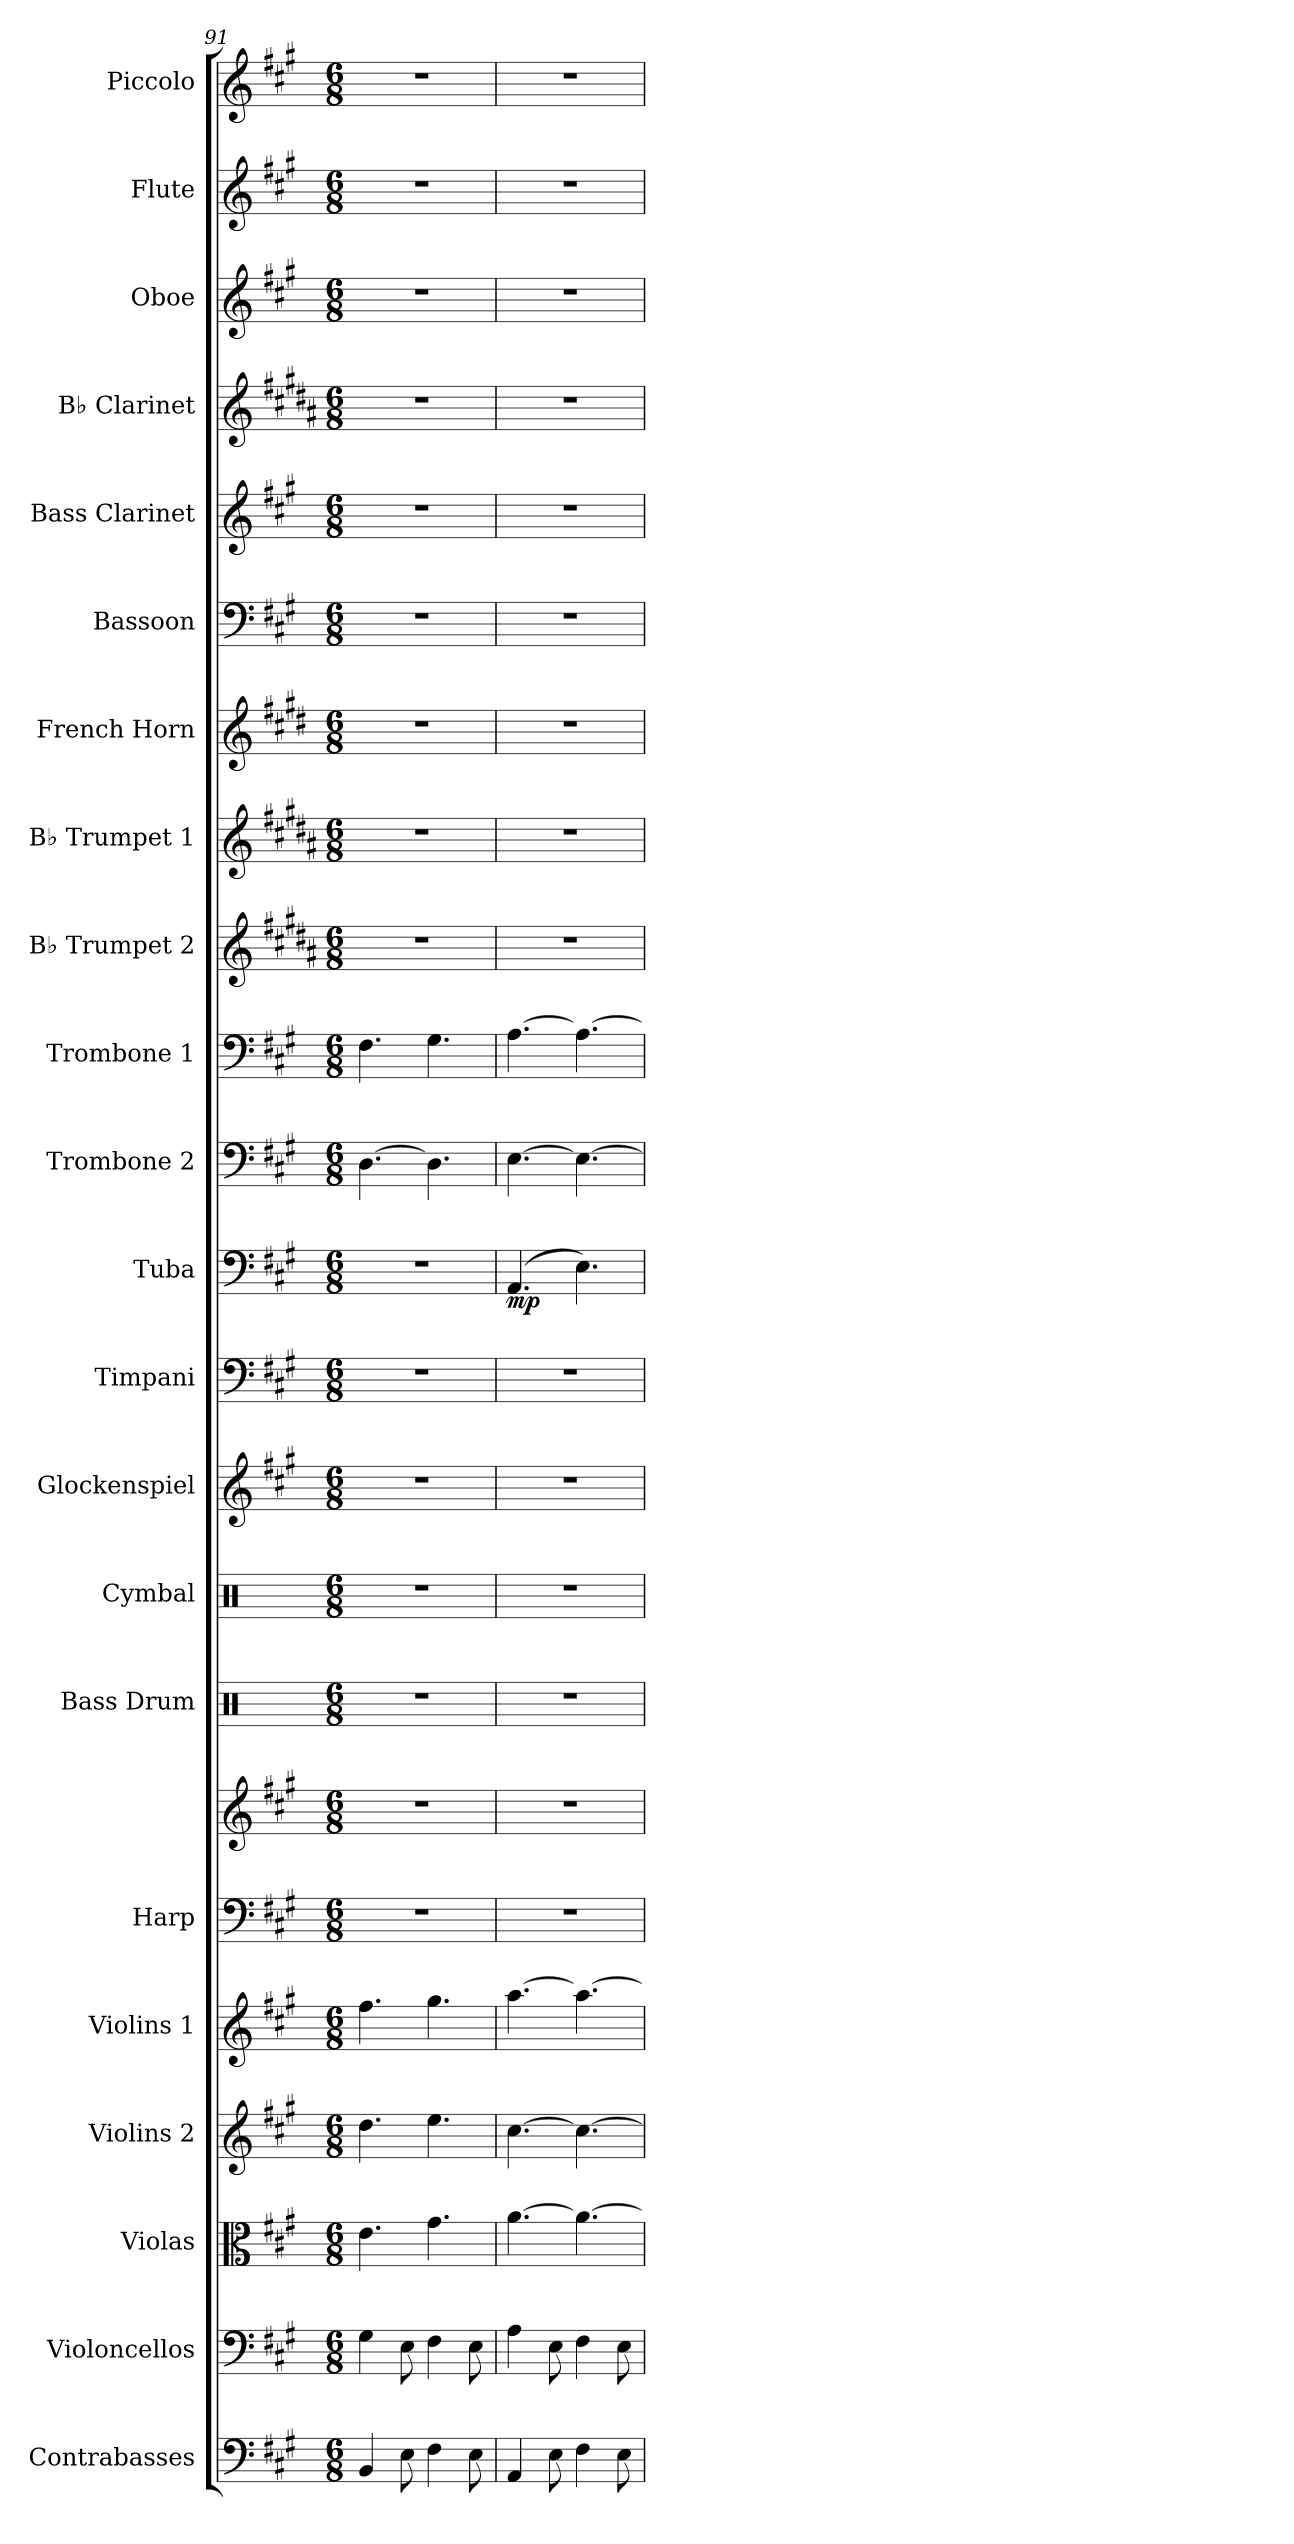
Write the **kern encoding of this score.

**kern	**kern	**kern	**kern	**kern	**kern	**kern	**kern	**kern	**kern	**kern	**kern	**dynam	**kern	**kern	**kern	**kern	**kern	**kern	**kern	**kern	**kern	**kern	**kern
*part22	*part21	*part20	*part19	*part18	*part17	*part17	*part16	*part15	*part14	*part13	*part12	*part12	*part11	*part10	*part9	*part8	*part7	*part6	*part5	*part4	*part3	*part2	*part1
*staff23	*staff22	*staff21	*staff20	*staff19	*staff18	*staff17	*staff16	*staff15	*staff14	*staff13	*staff12	*staff12	*staff11	*staff10	*staff9	*staff8	*staff7	*staff6	*staff5	*staff4	*staff3	*staff2	*staff1
*I"Contrabasses	*I"Violoncellos	*I"Violas	*I"Violins 2	*I"Violins 1	*I"Harp	*	*I"Bass Drum	*I"Cymbal	*I"Glockenspiel	*I"Timpani	*I"Tuba	*	*I"Trombone 2	*I"Trombone 1	*I"B♭ Trumpet 2	*I"B♭ Trumpet 1	*I"French Horn	*I"Bassoon	*I"Bass Clarinet	*I"B♭ Clarinet	*I"Oboe	*I"Flute	*I"Piccolo
*I'Cbs.	*I'Vcs.	*I'Vlas.	*I'Vlns. 2	*I'Vlns. 1	*I'Hrp.	*	*I'B. Dr.	*I'Cym.	*I'Glock.	*I'Timp.	*I'Tba.	*	*I'Tbn. 2	*I'Tbn. 1	*I'B♭ Tpt. 2	*I'B♭ Tpt. 1	*I'F Hn.	*I'Bsn.	*I'B. Cl.	*I'B♭ Cl.	*I'Ob.	*I'Fl.	*I'Picc.
*clefF4	*clefF4	*clefC3	*clefG2	*clefG2	*clefF4	*clefG2	*clefX	*clefX	*clefG2	*clefF4	*clefF4	*	*clefF4	*clefF4	*clefG2	*clefG2	*clefG2	*clefF4	*clefG2	*clefG2	*clefG2	*clefG2	*clefG2
*ITrd7c12	*	*	*	*	*	*	*	*	*ITrd-14c-24	*	*	*	*	*	*ITrd1c2	*ITrd1c2	*ITrd4c7	*	*ITrd8c14	*ITrd1c2	*	*	*ITrd-7c-12
*k[f#c#g#]	*k[f#c#g#]	*k[f#c#g#]	*k[f#c#g#]	*k[f#c#g#]	*k[f#c#g#]	*k[f#c#g#]	*k[]	*k[]	*k[f#c#g#]	*k[f#c#g#]	*k[f#c#g#]	*	*k[f#c#g#]	*k[f#c#g#]	*k[f#c#g#]	*k[f#c#g#]	*k[f#c#g#]	*k[f#c#g#]	*k[f#c#g#]	*k[f#c#g#]	*k[f#c#g#]	*k[f#c#g#]	*k[f#c#g#]
*M6/8	*M6/8	*M6/8	*M6/8	*M6/8	*M6/8	*M6/8	*M6/8	*M6/8	*M6/8	*M6/8	*M6/8	*	*M6/8	*M6/8	*M6/8	*M6/8	*M6/8	*M6/8	*M6/8	*M6/8	*M6/8	*M6/8	*M6/8
=91	=91	=91	=91	=91	=91	=91	=91	=91	=91	=91	=91	=91	=91	=91	=91	=91	=91	=91	=91	=91	=91	=91	=91
4BBB/	4G#\	4.e\	4.dd\	4.ff#\	2.r	2.r	2.r	2.r	2.r	2.r	2.r	.	[4.D\	4.F#\	2.r	2.r	2.r	2.r	2.r	2.r	2.r	2.r	2.r
8EE\	8E\	.	.	.	.	.	.	.	.	.	.	.	.	.	.	.	.	.	.	.	.	.	.
4FF#\	4F#\	4.g#\	4.ee\	4.gg#\	.	.	.	.	.	.	.	.	4.D\]	4.G#\	.	.	.	.	.	.	.	.	.
8EE\	8E\	.	.	.	.	.	.	.	.	.	.	.	.	.	.	.	.	.	.	.	.	.	.
=92	=92	=92	=92	=92	=92	=92	=92	=92	=92	=92	=92	=92	=92	=92	=92	=92	=92	=92	=92	=92	=92	=92	=92
!	!	!	!	!	!	!	!	!	!	!	!	!LO:DY:b	!	!	!	!	!	!	!	!	!	!	!
4AAA/	4A\	[4.a\	[4.cc#\	[4.aa\	2.r	2.r	2.r	2.r	2.r	2.r	(>4.AA/	mp	[4.E\	[4.A\	2.r	2.r	2.r	2.r	2.r	2.r	2.r	2.r	2.r
8EE\	8E\	.	.	.	.	.	.	.	.	.	.	.	.	.	.	.	.	.	.	.	.	.	.
4FF#\	4F#\	4.a\_	4.cc#\_	4.aa\_	.	.	.	.	.	.	4.E\)	.	4.E\_	4.A\_	.	.	.	.	.	.	.	.	.
8EE\	8E\	.	.	.	.	.	.	.	.	.	.	.	.	.	.	.	.	.	.	.	.	.	.
=	=	=	=	=	=	=	=	=	=	=	=	=	=	=	=	=	=	=	=	=	=	=	=
*-	*-	*-	*-	*-	*-	*-	*-	*-	*-	*-	*-	*-	*-	*-	*-	*-	*-	*-	*-	*-	*-	*-	*-
